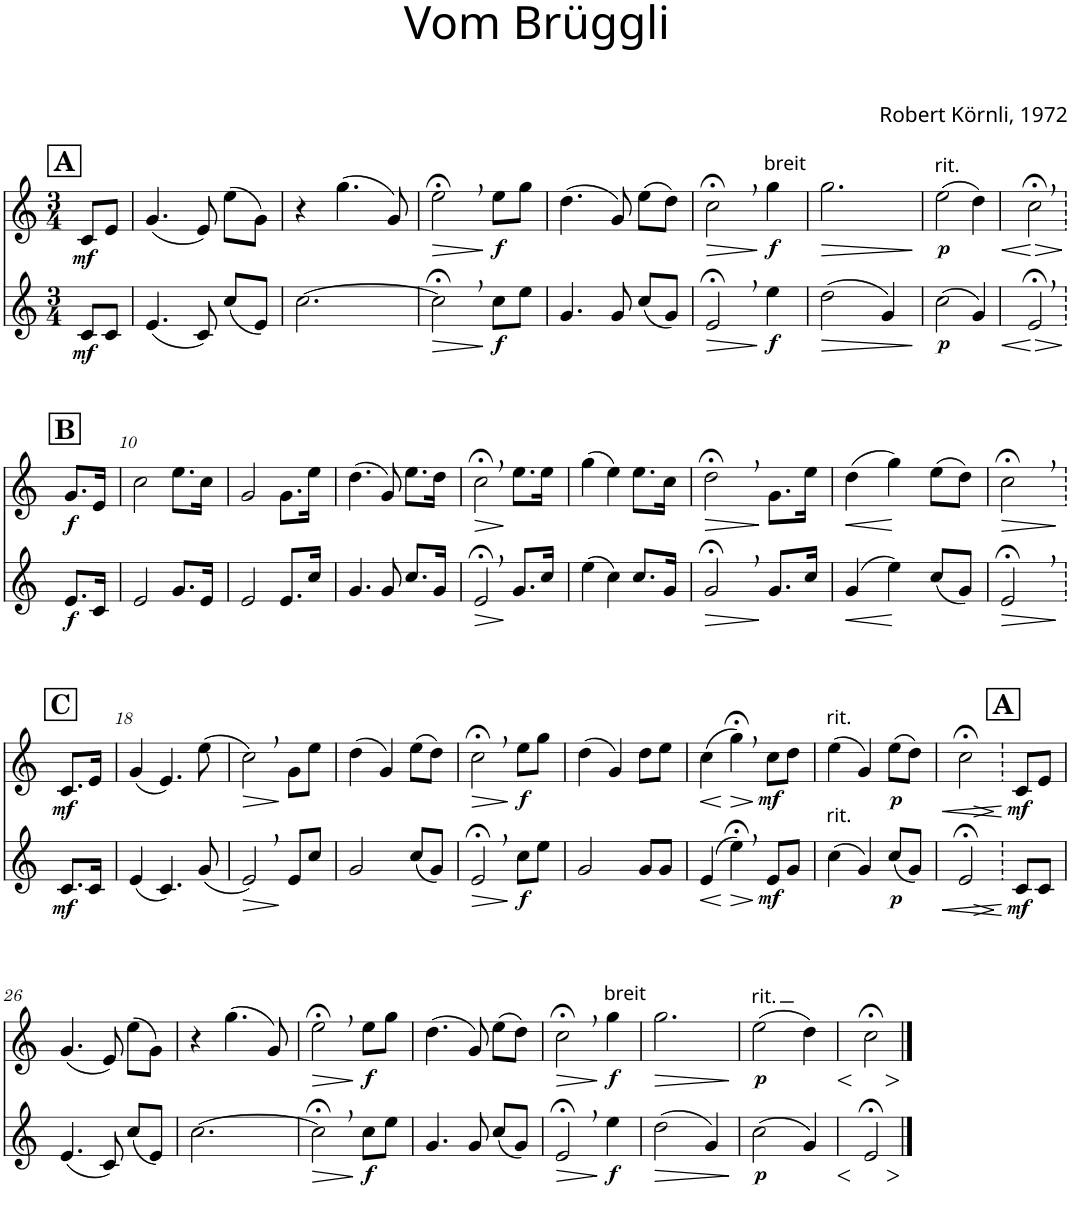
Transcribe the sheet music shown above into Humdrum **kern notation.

**kern	**dynam	**kern	**dynam
*part2	*part2	*part1	*part1
*staff2	*staff2	*staff1	*staff1
*I"Alphorn	*	*I"Alphorn	*
*clefG2	*	*clefG2	*
*Trd4c6	*	*Trd4c6	*
*k[]	*	*k[]	*
*M3/4	*	*M3/4	*
!!LO:REH:place=s1:a:B:cj:fs=14:t=A
=1	=1	=1	=1
!	!LO:DY:b	!	!LO:DY:b
8c/L	mf	8c/L	mf
8c/J	.	8e/J	]
=2	=2	=2	=2
(4.e/	.	(4.g/	.
8c/)	.	8e/)	.
(8cc/L	.	(8ee\L	.
8e/J)	.	8g\J)	.
=3	=3	=3	=3
[2.cc\	.	4r	.
.	.	(4.gg\	.
.	.	8g/)	.
=4	=4	=4	=4
!	!LO:HP:b	!	!LO:HP:b
2cc;<,\]	>	2ee;<,\	>
!	!LO:DY:n=1:b	!	!LO:DY:n=1:b
8cc\L	] f	8ee\L	] f
8ee\J	.	8gg\J	.
=5	=5	=5	=5
4.g/	.	(4.dd\	.
8g/	.	8g/)	.
(8cc/L	.	(8ee\L	.
8g/J)	.	8dd\J)	.
=6	=6	=6	=6
!	!LO:HP:b	!	!LO:HP:b
2e;<,/	>	2cc;<,\	>
!	!	!LO:TX:a:t=breit	!
!	!LO:DY:n=1:b	!	!LO:DY:n=1:b
4ee\	] f	4gg\	] f
=7	=7	=7	=7
!	!LO:HP:b	!	!LO:HP:b
(2dd\	>	2.gg\	>
4g/)	.	.	.
.	]	.	]
=8	=8	=8	=8
!	!	!LO:TX:a:t=rit.	!
!	!LO:DY:b	!	!LO:DY:b
(2cc\	p	(2ee\	p
4g/)	.	4dd\)	.
=9	=9	=9	=9
!	!LO:HP:b	!	!
!	!LO:HP:n=1:b	!	!LO:HP:b
!	!	!	!LO:HP:n=1:b
2e;<,/	< >	2cc;<,\	< >
.	[	.	[
!!LO:LB:g=z
=9X1	=9X1	=9X1	=9X1
!!LO:REH:place=s1:a:B:cj:fs=14:t=B
!	!LO:DY:b	!	!LO:DY:b
8.e/L	f	8.g/L	f
16c/Jk	]	16e/Jk	]
=10	=10	=10	=10
2e/	.	2cc\	.
8.g/L	.	8.ee\L	.
16e/Jk	.	16cc\Jk	.
=11	=11	=11	=11
2e/	.	2g/	.
8.e/L	.	8.g\L	.
16cc/Jk	.	16ee\Jk	.
=12	=12	=12	=12
4.g/	.	(4.dd\	.
8g/	.	8g/)	.
8.cc/L	.	8.ee\L	.
16g/Jk	.	16dd\Jk	.
=13	=13	=13	=13
!	!LO:HP:b	!	!LO:HP:b
2e;<,/	>	2cc;<,\	>
8.g/L	]	8.ee\L	]
16cc/Jk	.	16ee\Jk	.
=14	=14	=14	=14
(4ee\	.	(4gg\	.
4cc\)	.	4ee\)	.
8.cc/L	.	8.ee\L	.
16g/Jk	.	16cc\Jk	.
=15	=15	=15	=15
!	!LO:HP:b	!	!LO:HP:b
2g;<,/	>	2dd;<,\	>
8.g/L	]	8.g\L	]
16cc/Jk	.	16ee\Jk	.
=16	=16	=16	=16
!	!LO:HP:b	!	!LO:HP:b
(4g/	<	(4dd\	<
4ee\)	[	4gg\)	[
(8cc/L	.	(8ee\L	.
8g/J)	.	8dd\J)	.
=17	=17	=17	=17
!	!LO:HP:b	!	!LO:HP:b
2e;<,/	>	2cc;<,\	>
.	]	.	]
!!LO:LB:g=z
=17X2	=17X2	=17X2	=17X2
!!LO:REH:place=s1:a:B:cj:fs=14:t=C
!	!LO:DY:b	!	!LO:DY:b
8.c/L	mf	8.c/L	mf
16c/Jk	.	16e/Jk	.
=18	=18	=18	=18
(4e/	.	(4g/	.
4.c/)	.	4.e/)	.
(8g/	.	(8ee\	.
=19	=19	=19	=19
!	!LO:HP:b	!	!LO:HP:b
2e,/)	>	2cc,\)	>
8e/L	]	8g\L	]
8cc/J	.	8ee\J	.
=20	=20	=20	=20
2g/	.	(4dd\	.
.	.	4g/)	.
(8cc/L	.	(8ee\L	.
8g/J)	.	8dd\J)	.
=21	=21	=21	=21
!	!LO:HP:b	!	!LO:HP:b
2e;<,/	>	2cc;<,\	>
!	!LO:DY:n=1:b	!	!LO:DY:n=1:b
8cc\L	] f	8ee\L	] f
8ee\J	.	8gg\J	.
=22	=22	=22	=22
2g/	.	(4dd\	.
.	.	4g/)	.
8g/L	.	8dd\L	.
8g/J	.	8ee\J	.
=23	=23	=23	=23
!	!LO:HP:b	!	!LO:HP:b
(4e/	<	(4cc\	<
!	!LO:HP:n=1:b	!	!LO:HP:n=1:b
4ee;<,\)	[ >	4gg;<,\)	[ >
!	!LO:DY:n=1:b	!	!LO:DY:n=1:b
8e/L	] mf	8cc\L	] mf
8g/J	.	8dd\J	.
=24	=24	=24	=24
!	!	!LO:TX:a:t=rit.	!
!LO:TX:a:t=rit.	!	!	!
(4cc\	.	(4ee\	.
4g/)	.	4g/)	.
!	!LO:DY:b	!	!LO:DY:b
(8cc/L	p	(8ee\L	p
8g/J)	.	8dd\J)	.
=25	=25	=25	=25
!	!LO:HP:b	!	!
!	!LO:HP:n=1:b	!	!LO:HP:b
!	!	!	!LO:HP:n=1:b
2e;</	< >	2cc;<\	< >
.	[	.	[
=25X3	=25X3	=25X3	=25X3
!!LO:REH:place=s1:a:B:cj:fs=14:t=A
!	!LO:DY:b	!	!LO:DY:b
8c/L	mf	8c/L	mf
8c/J	]	8e/J	]
!!LO:LB:g=z
=26	=26	=26	=26
(4.e/	.	(4.g/	.
8c/)	.	8e/)	.
(8cc/L	.	(8ee\L	.
8e/J)	.	8g\J)	.
=27	=27	=27	=27
[2.cc\	.	4r	.
.	.	(4.gg\	.
.	.	8g/)	.
=28	=28	=28	=28
!	!LO:HP:b	!	!LO:HP:b
2cc;<,\]	>	2ee;<,\	>
!	!LO:DY:n=1:b	!	!LO:DY:n=1:b
8cc\L	] f	8ee\L	] f
8ee\J	.	8gg\J	.
=29	=29	=29	=29
4.g/	.	(4.dd\	.
8g/	.	8g/)	.
(8cc/L	.	(8ee\L	.
8g/J)	.	8dd\J)	.
=30	=30	=30	=30
!	!LO:HP:b	!	!LO:HP:b
2e;<,/	>	2cc;<,\	>
!	!	!LO:TX:a:t=breit	!
!	!LO:DY:n=1:b	!	!LO:DY:n=1:b
4ee\	] f	4gg\	] f
=31	=31	=31	=31
!	!LO:HP:b	!	!LO:HP:b
(2dd\	>	2.gg\	>
4g/)	.	.	.
.	]	.	]
=32	=32	=32	=32
!	!	!LO:TX:a:t=rit.	!
!	!LO:DY:b	!	!LO:DY:b
(2cc\	p	(2ee\	p
4g/)	.	4dd\)	.
=33	=33	=33	=33
!	!LO:HP:b	!	!
!	!LO:HP:n=1:b	!	!LO:HP:b
!	!	!	!LO:HP:n=1:b
2e;</	< >	2cc;<\	< >
.	[ ]	.	[
==	==	==	==
*-	*-	*-	*-
